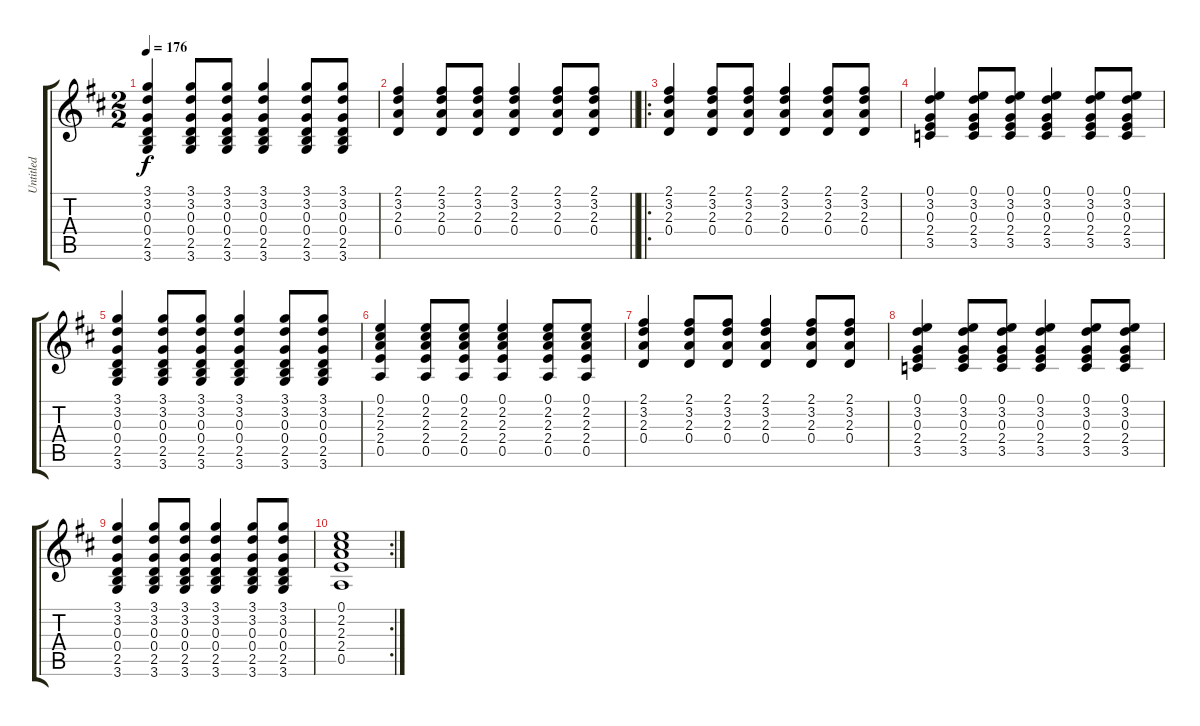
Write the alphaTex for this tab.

\track ("Untitled" "Untitled") {instrument acousticguitarnylon}
\staff {score tabs}
\tuning (E4 B3 G3 D3 A2 E2) {hide}
\ts (2 2)
\tempo 176
\clef g2
\ks d
(3.1 3.2 0.3 0.4 2.5 3.6).4{dy f} (3.1 3.2 0.3 0.4 2.5 3.6).8 (3.1 3.2 0.3 0.4 2.5 3.6).8 (3.1 3.2 0.3 0.4 2.5 3.6).4 (3.1 3.2 0.3 0.4 2.5 3.6).8 (3.1 3.2 0.3 0.4 2.5 3.6).8 |
\barLineRight lightlight
(2.1 3.2 2.3 0.4).4 (2.1 3.2 2.3 0.4).8 (2.1 3.2 2.3 0.4).8 (2.1 3.2 2.3 0.4).4 (2.1 3.2 2.3 0.4).8 (2.1 3.2 2.3 0.4).8 |
\ro
(2.1 3.2 2.3 0.4).4 (2.1 3.2 2.3 0.4).8 (2.1 3.2 2.3 0.4).8 (2.1 3.2 2.3 0.4).4 (2.1 3.2 2.3 0.4).8 (2.1 3.2 2.3 0.4).8 |
(0.1 3.2 0.3 2.4 3.5).4 (0.1 3.2 0.3 2.4 3.5).8 (0.1 3.2 0.3 2.4 3.5).8 (0.1 3.2 0.3 2.4 3.5).4 (0.1 3.2 0.3 2.4 3.5).8 (0.1 3.2 0.3 2.4 3.5).8 |
(3.1 3.2 0.3 0.4 2.5 3.6).4 (3.1 3.2 0.3 0.4 2.5 3.6).8 (3.1 3.2 0.3 0.4 2.5 3.6).8 (3.1 3.2 0.3 0.4 2.5 3.6).4 (3.1 3.2 0.3 0.4 2.5 3.6).8 (3.1 3.2 0.3 0.4 2.5 3.6).8 |
(0.1 2.2 2.3 2.4 0.5).4 (0.1 2.2 2.3 2.4 0.5).8 (0.1 2.2 2.3 2.4 0.5).8 (0.1 2.2 2.3 2.4 0.5).4 (0.1 2.2 2.3 2.4 0.5).8 (0.1 2.2 2.3 2.4 0.5).8 |
(2.1 3.2 2.3 0.4).4 (2.1 3.2 2.3 0.4).8 (2.1 3.2 2.3 0.4).8 (2.1 3.2 2.3 0.4).4 (2.1 3.2 2.3 0.4).8 (2.1 3.2 2.3 0.4).8 |
(0.1 3.2 0.3 2.4 3.5).4 (0.1 3.2 0.3 2.4 3.5).8 (0.1 3.2 0.3 2.4 3.5).8 (0.1 3.2 0.3 2.4 3.5).4 (0.1 3.2 0.3 2.4 3.5).8 (0.1 3.2 0.3 2.4 3.5).8 |
(3.1 3.2 0.3 0.4 2.5 3.6).4 (3.1 3.2 0.3 0.4 2.5 3.6).8 (3.1 3.2 0.3 0.4 2.5 3.6).8 (3.1 3.2 0.3 0.4 2.5 3.6).4 (3.1 3.2 0.3 0.4 2.5 3.6).8 (3.1 3.2 0.3 0.4 2.5 3.6).8 |
\rc 2
(0.1 2.2 2.3 2.4 0.5).1
